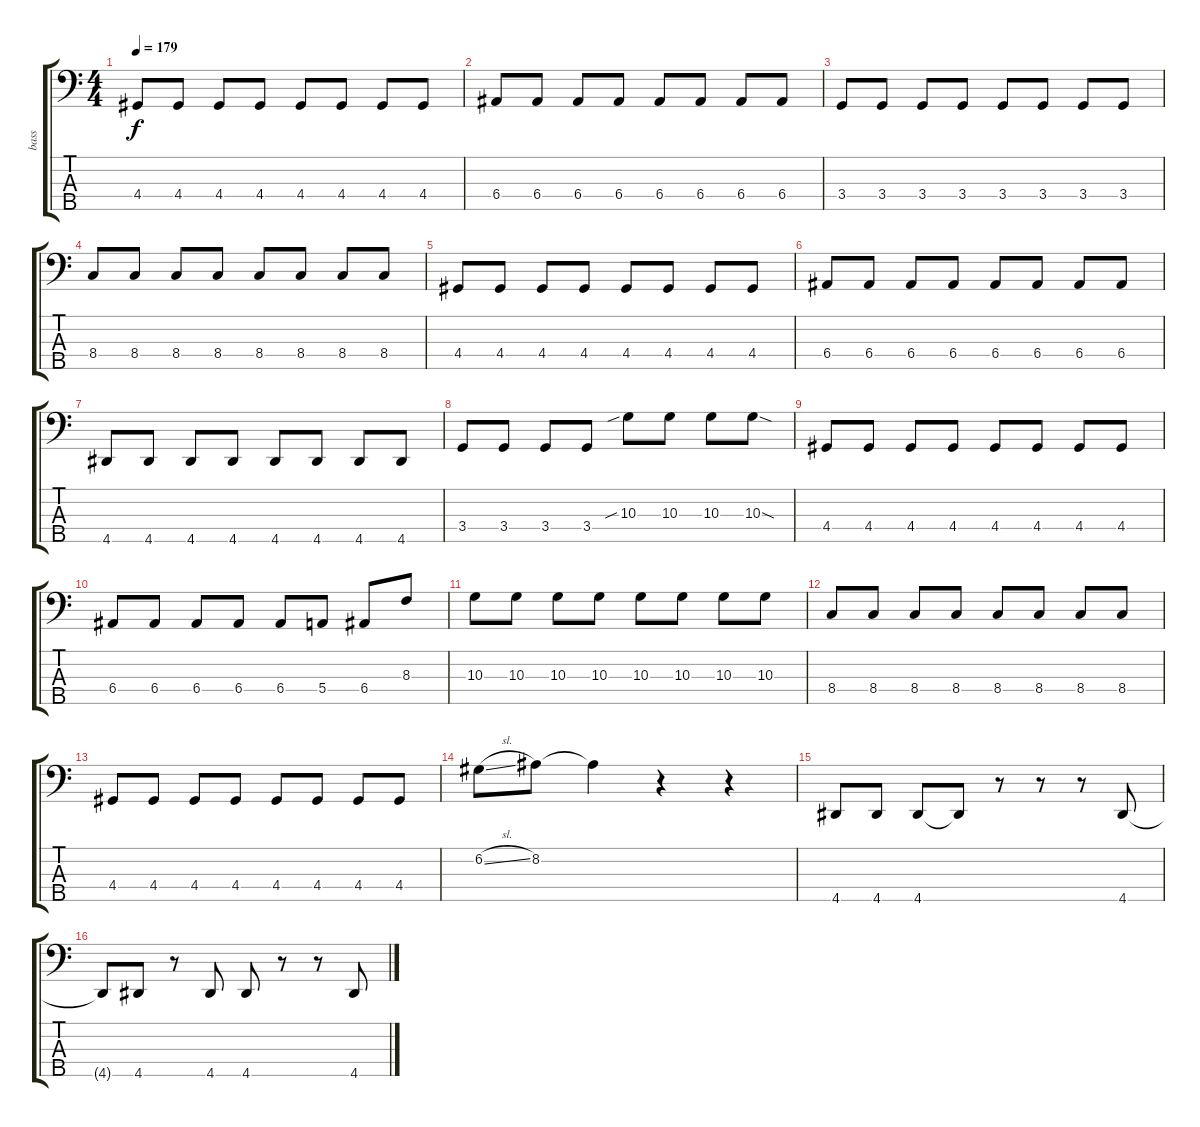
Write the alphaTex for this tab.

\track ("bass" "bass") {instrument electricbassfinger}
\staff {score tabs}
\tuning (G2 D2 A1 E1 B0) {hide}
\ts (4 4)
\tempo 179
\clef f4
\ks c
4.4.8{dy f} 4.4.8 4.4.8 4.4.8 4.4.8 4.4.8 4.4.8 4.4.8 |
6.4.8 6.4.8 6.4.8 6.4.8 6.4.8 6.4.8 6.4.8 6.4.8 |
3.4.8 3.4.8 3.4.8 3.4.8 3.4.8 3.4.8 3.4.8 3.4.8 |
8.4.8 8.4.8 8.4.8 8.4.8 8.4.8 8.4.8 8.4.8 8.4.8 |
4.4.8 4.4.8 4.4.8 4.4.8 4.4.8 4.4.8 4.4.8 4.4.8 |
6.4.8 6.4.8 6.4.8 6.4.8 6.4.8 6.4.8 6.4.8 6.4.8 |
4.5.8 4.5.8 4.5.8 4.5.8 4.5.8 4.5.8 4.5.8 4.5.8 |
3.4.8 3.4.8 3.4.8 3.4.8 10.3{sib}.8 10.3.8 10.3.8 10.3{sod}.8 |
4.4.8 4.4.8 4.4.8 4.4.8 4.4.8 4.4.8 4.4.8 4.4.8 |
6.4.8 6.4.8 6.4.8 6.4.8 6.4.8 5.4.8 6.4.8 8.3.8 |
10.3.8 10.3.8 10.3.8 10.3.8 10.3.8 10.3.8 10.3.8 10.3.8 |
8.4.8 8.4.8 8.4.8 8.4.8 8.4.8 8.4.8 8.4.8 8.4.8 |
4.4.8 4.4.8 4.4.8 4.4.8 4.4.8 4.4.8 4.4.8 4.4.8 |
6.2{sl}.8 8.2.8 8.2{t}.4 r.4 r.4 |
4.5.8 4.5.8 4.5.8 4.5{t}.8 r.8 r.8 r.8 4.5.8 |
4.5{t}.8 4.5.8 r.8 4.5.8 4.5.8 r.8 r.8 4.5.8
